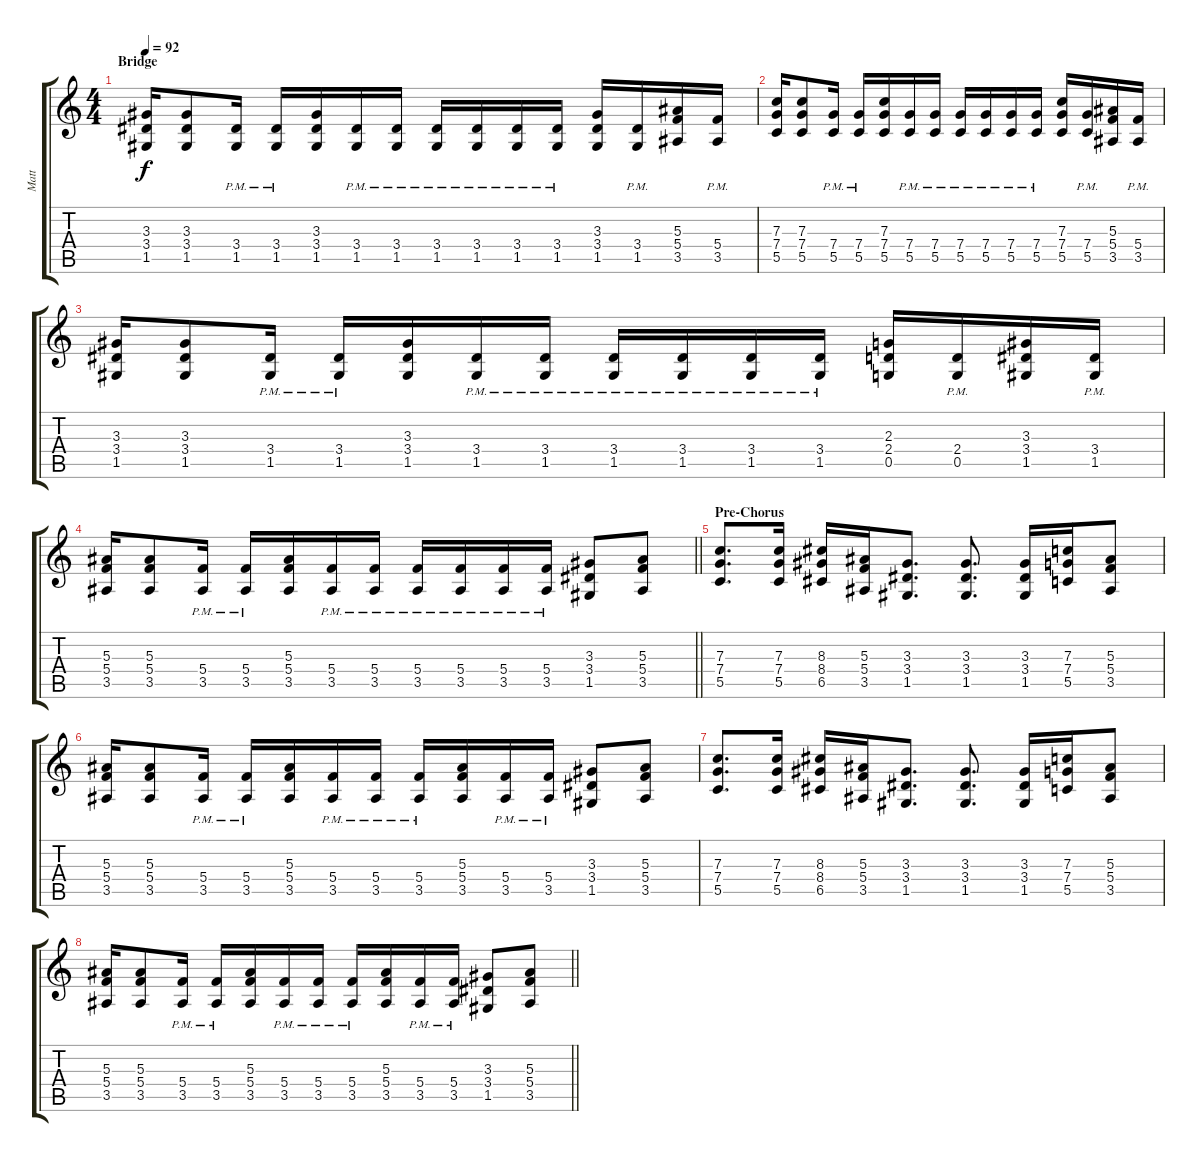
\track ("Matt" "Matt") {instrument distortionguitar}
\staff {score tabs}
\tuning (D4 A3 F3 C3 G2 C2) {hide}
\ts (4 4)
\section ("" "Bridge")
\tempo 92
\clef g2
\ks c
(3.3 3.4 1.5).16{dy f} (3.3 3.4 1.5).8 (3.4{pm} 1.5{pm}).16 (3.4{pm} 1.5{pm}).16 (3.3 3.4 1.5).16 (3.4{pm} 1.5{pm}).16 (3.4{pm} 1.5{pm}).16 (3.4{pm} 1.5{pm}).16 (3.4{pm} 1.5{pm}).16 (3.4{pm} 1.5{pm}).16 (3.4{pm} 1.5{pm}).16 (3.3 3.4 1.5).16 (3.4{pm} 1.5{pm}).16 (5.3 5.4 3.5).16 (5.4{pm} 3.5{pm}).16 |
(7.3 7.4 5.5).16 (7.3 7.4 5.5).8 (7.4{pm} 5.5{pm}).16 (7.4{pm} 5.5{pm}).16 (7.3 7.4 5.5).16 (7.4{pm} 5.5{pm}).16 (7.4{pm} 5.5{pm}).16 (7.4{pm} 5.5{pm}).16 (7.4{pm} 5.5{pm}).16 (7.4{pm} 5.5{pm}).16 (7.4{pm} 5.5{pm}).16 (7.3 7.4 5.5).16 (7.4{pm} 5.5{pm}).16 (5.3 5.4 3.5).16 (5.4{pm} 3.5{pm}).16 |
(3.3 3.4 1.5).16 (3.3 3.4 1.5).8 (3.4{pm} 1.5{pm}).16 (3.4{pm} 1.5{pm}).16 (3.3 3.4 1.5).16 (3.4{pm} 1.5{pm}).16 (3.4{pm} 1.5{pm}).16 (3.4{pm} 1.5{pm}).16 (3.4{pm} 1.5{pm}).16 (3.4{pm} 1.5{pm}).16 (3.4{pm} 1.5{pm}).16 (2.3 2.4 0.5).16 (2.4{pm} 0.5{pm}).16 (3.3 3.4 1.5).16 (3.4{pm} 1.5{pm}).16 |
\barLineRight lightlight
(5.3 5.4 3.5).16 (5.3 5.4 3.5).8 (5.4{pm} 3.5{pm}).16 (5.4{pm} 3.5{pm}).16 (5.3 5.4 3.5).16 (5.4{pm} 3.5{pm}).16 (5.4{pm} 3.5{pm}).16 (5.4{pm} 3.5{pm}).16 (5.4{pm} 3.5{pm}).16 (5.4{pm} 3.5{pm}).16 (5.4{pm} 3.5{pm}).16 (3.3 3.4 1.5).8 (5.3 5.4 3.5).8 |
\section ("" "Pre-Chorus")
(7.3 7.4 5.5).8{d} (7.3 7.4 5.5).16 (8.3 8.4 6.5).16 (5.3 5.4 3.5).16 (3.3 3.4 1.5).8{d} (3.3 3.4 1.5).8{d} (3.3 3.4 1.5).16 (7.3 7.4 5.5).16 (5.3 5.4 3.5).8 |
(5.3 5.4 3.5).16 (5.3 5.4 3.5).8 (5.4{pm} 3.5{pm}).16 (5.4{pm} 3.5{pm}).16 (5.3 5.4 3.5).16 (5.4{pm} 3.5{pm}).16 (5.4{pm} 3.5{pm}).16 (5.4{pm} 3.5{pm}).16 (5.3 5.4 3.5).16 (5.4{pm} 3.5{pm}).16 (5.4{pm} 3.5{pm}).16 (3.3 3.4 1.5).8 (5.3 5.4 3.5).8 |
(7.3 7.4 5.5).8{d} (7.3 7.4 5.5).16 (8.3 8.4 6.5).16 (5.3 5.4 3.5).16 (3.3 3.4 1.5).8{d} (3.3 3.4 1.5).8{d} (3.3 3.4 1.5).16 (7.3 7.4 5.5).16 (5.3 5.4 3.5).8 |
\barLineRight lightlight
(5.3 5.4 3.5).16 (5.3 5.4 3.5).8 (5.4{pm} 3.5{pm}).16 (5.4{pm} 3.5{pm}).16 (5.3 5.4 3.5).16 (5.4{pm} 3.5{pm}).16 (5.4{pm} 3.5{pm}).16 (5.4{pm} 3.5{pm}).16 (5.3 5.4 3.5).16 (5.4{pm} 3.5{pm}).16 (5.4{pm} 3.5{pm}).16 (3.3 3.4 1.5).8 (5.3 5.4 3.5).8
